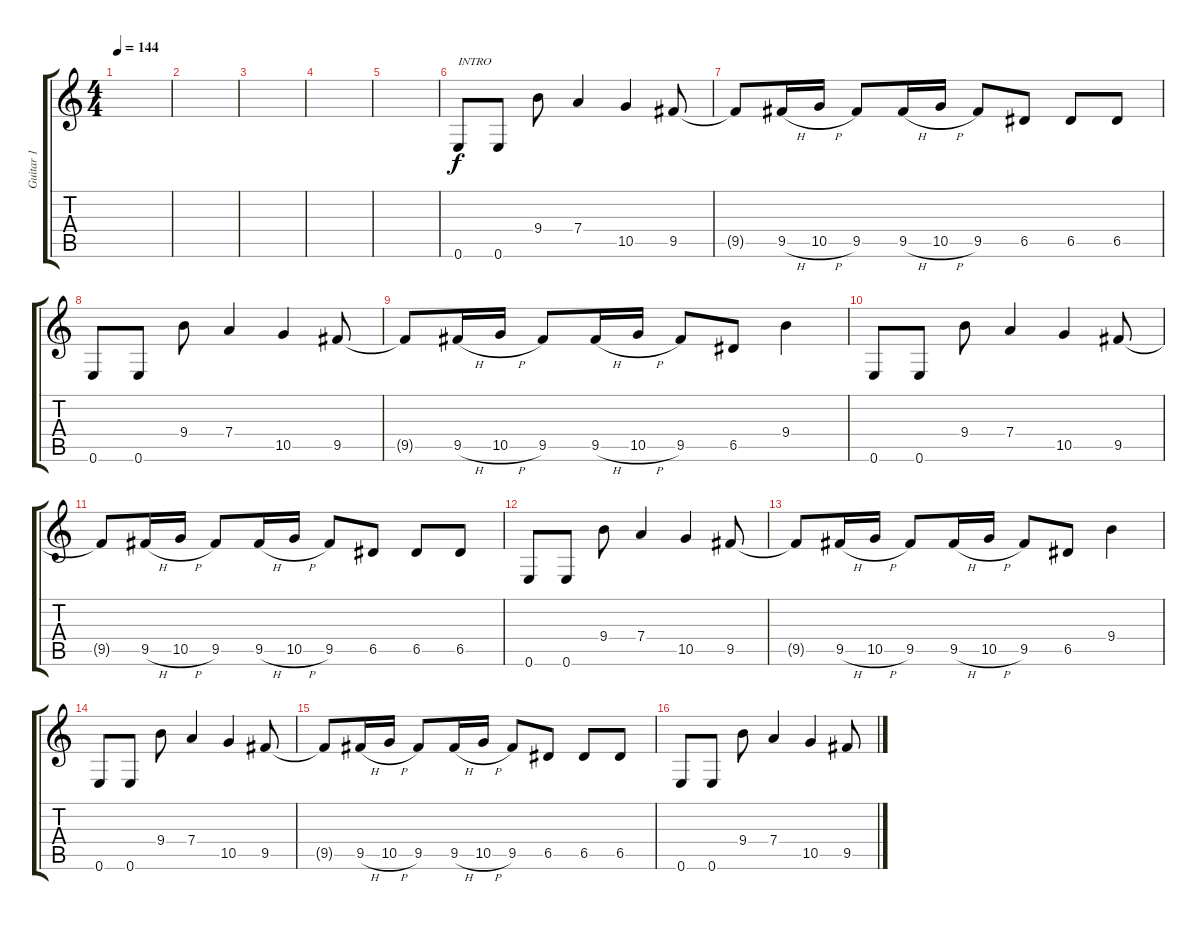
\track ("Guitar 1" "Guitar 1") {instrument distortionguitar}
\staff {score tabs}
\tuning (E4 B3 G3 D3 A2 E2) {hide}
\ts (4 4)
\tempo 144
\clef g2
\ks c
|
|
|
|
|
0.6.8{txt "INTRO"} 0.6.8 9.4.8 7.4.4 10.5.4 9.5.8 |
9.5{t}.8 9.5{h}.16 10.5{h}.16 9.5.8 9.5{h}.16 10.5{h}.16 9.5.8 6.5.8 6.5.8 6.5.8 |
0.6.8 0.6.8 9.4.8 7.4.4 10.5.4 9.5.8 |
9.5{t}.8 9.5{h}.16 10.5{h}.16 9.5.8 9.5{h}.16 10.5{h}.16 9.5.8 6.5.8 9.4.4 |
0.6.8 0.6.8 9.4.8 7.4.4 10.5.4 9.5.8 |
9.5{t}.8 9.5{h}.16 10.5{h}.16 9.5.8 9.5{h}.16 10.5{h}.16 9.5.8 6.5.8 6.5.8 6.5.8 |
0.6.8 0.6.8 9.4.8 7.4.4 10.5.4 9.5.8 |
9.5{t}.8 9.5{h}.16 10.5{h}.16 9.5.8 9.5{h}.16 10.5{h}.16 9.5.8 6.5.8 9.4.4 |
0.6.8 0.6.8 9.4.8 7.4.4 10.5.4 9.5.8 |
9.5{t}.8 9.5{h}.16 10.5{h}.16 9.5.8 9.5{h}.16 10.5{h}.16 9.5.8 6.5.8 6.5.8 6.5.8 |
0.6.8 0.6.8 9.4.8 7.4.4 10.5.4 9.5.8
